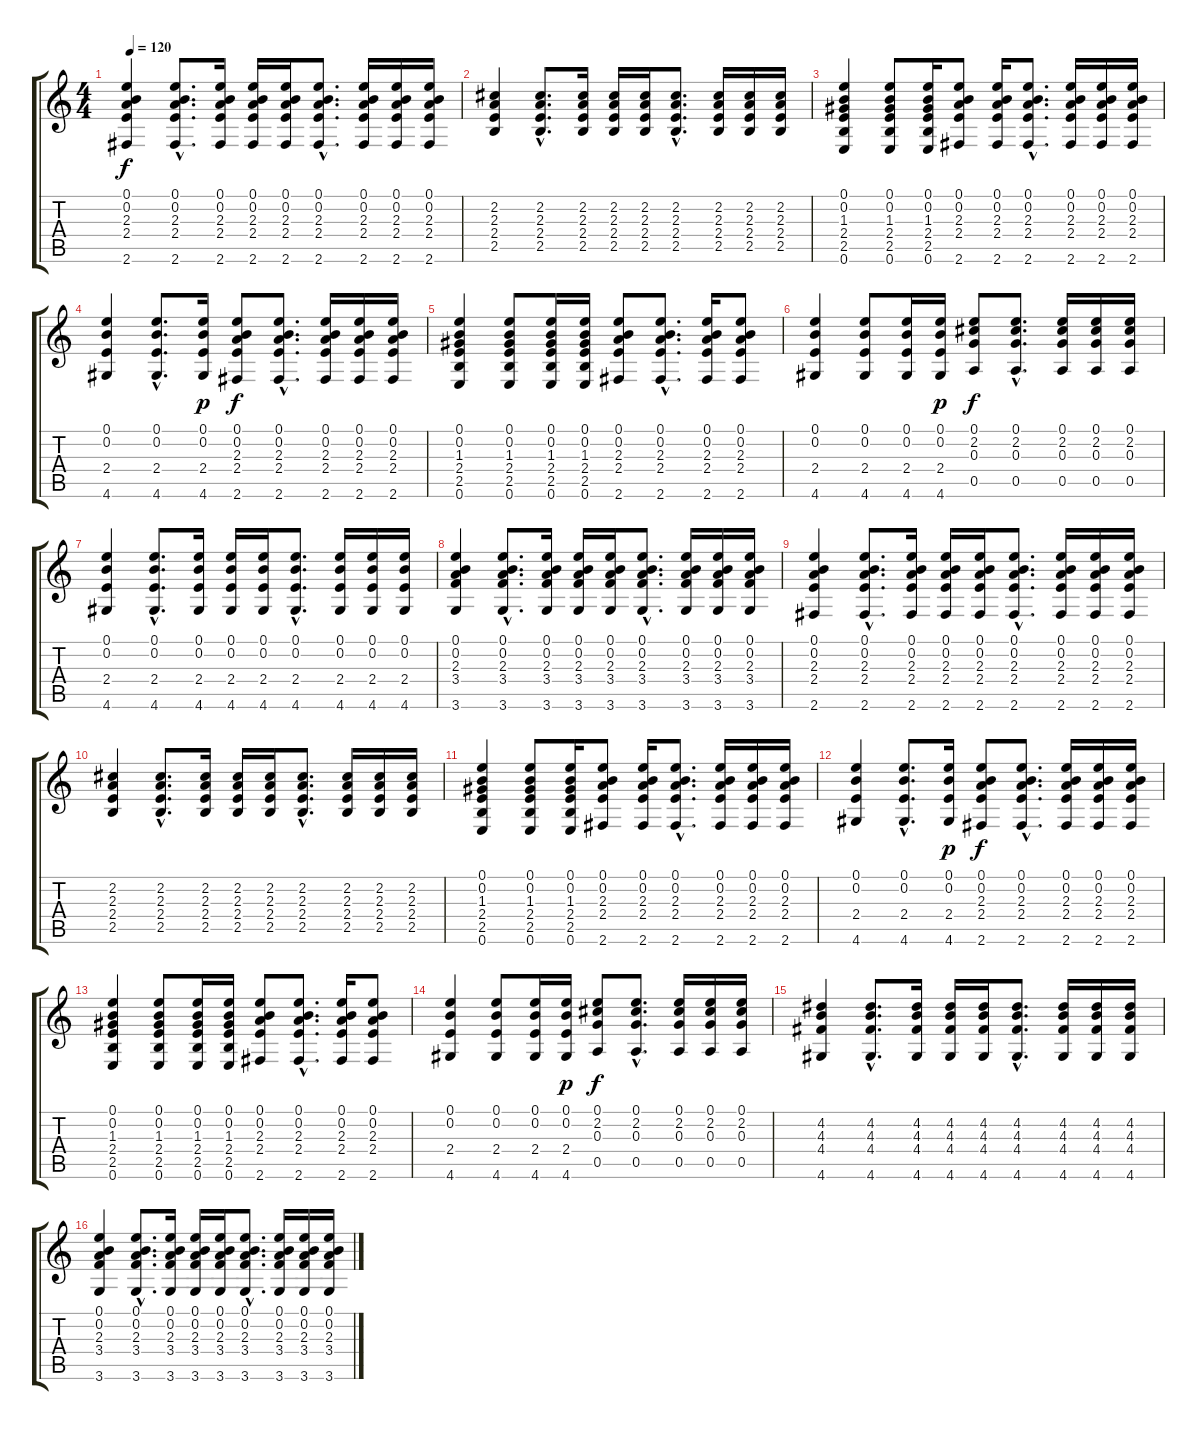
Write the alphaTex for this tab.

\track "" {instrument acousticguitarsteel}
\staff {score tabs}
\tuning (E4 B3 G3 D3 A2 E2) {hide}
\ts (4 4)
\tempo 120
\clef g2
\ks c
(0.1 0.2 2.3 2.4 2.6).4{dy f} (0.1{hac} 0.2{hac} 2.3{hac} 2.4{hac} 2.6{hac}).8{d} (0.1 0.2 2.3 2.4 2.6).16 (0.1 0.2 2.3 2.4 2.6).16 (0.1 0.2 2.3 2.4 2.6).16 (0.1{hac} 0.2{hac} 2.3{hac} 2.4{hac} 2.6{hac}).8{d} (0.1 0.2 2.3 2.4 2.6).16 (0.1 0.2 2.3 2.4 2.6).16 (0.1 0.2 2.3 2.4 2.6).16 |
(2.2 2.3 2.4 2.5).4 (2.2{hac} 2.3{hac} 2.4{hac} 2.5{hac}).8{d} (2.2 2.3 2.4 2.5).16 (2.2 2.3 2.4 2.5).16 (2.2 2.3 2.4 2.5).16 (2.2{hac} 2.3{hac} 2.4{hac} 2.5{hac}).8{d} (2.2 2.3 2.4 2.5).16 (2.2 2.3 2.4 2.5).16 (2.2 2.3 2.4 2.5).16 |
(0.1 0.2 1.3 2.4 2.5 0.6).4 (0.1 0.2 1.3 2.4 2.5 0.6).8 (0.1 0.2 1.3 2.4 2.5 0.6).16 (0.1 0.2 2.3 2.4 2.6).8 (0.1 0.2 2.3 2.4 2.6).16 (0.1{hac} 0.2{hac} 2.3{hac} 2.4{hac} 2.6{hac}).8{d} (0.1 0.2 2.3 2.4 2.6).16 (0.1 0.2 2.3 2.4 2.6).16 (0.1 0.2 2.3 2.4 2.6).16 |
(0.1 0.2 2.4 4.6).4 (0.1{hac} 0.2{hac} 2.4{hac} 4.6{hac}).8{d} (0.1 0.2 2.4 4.6).16{dy p} (0.1 0.2 2.3 2.4 2.6).8{dy f} (0.1{hac} 0.2{hac} 2.3{hac} 2.4{hac} 2.6{hac}).8{d} (0.1 0.2 2.3 2.4 2.6).16 (0.1 0.2 2.3 2.4 2.6).16 (0.1 0.2 2.3 2.4 2.6).16 |
(0.1 0.2 1.3 2.4 2.5 0.6).4 (0.1 0.2 1.3 2.4 2.5 0.6).8 (0.1 0.2 1.3 2.4 2.5 0.6).16 (0.1 0.2 1.3 2.4 2.5 0.6).16 (0.1 0.2 2.3 2.4 2.6).8 (0.1{hac} 0.2{hac} 2.3{hac} 2.4{hac} 2.6{hac}).8{d} (0.1 0.2 2.3 2.4 2.6).16 (0.1 0.2 2.3 2.4 2.6).8 |
(0.1 0.2 2.4 4.6).4 (0.1 0.2 2.4 4.6).8 (0.1 0.2 2.4 4.6).16 (0.1 0.2 2.4 4.6).16{dy p} (0.1 2.2 0.3 0.5).8{dy f} (0.1{hac} 2.2{hac} 0.3{hac} 0.5{hac}).8{d} (0.1 2.2 0.3 0.5).16 (0.1 2.2 0.3 0.5).16 (0.1 2.2 0.3 0.5).16 |
(0.1 0.2 2.4 4.6).4 (0.1{hac} 0.2{hac} 2.4{hac} 4.6{hac}).8{d} (0.1 0.2 2.4 4.6).16 (0.1 0.2 2.4 4.6).16 (0.1 0.2 2.4 4.6).16 (0.1{hac} 0.2{hac} 2.4{hac} 4.6{hac}).8{d} (0.1 0.2 2.4 4.6).16 (0.1 0.2 2.4 4.6).16 (0.1 0.2 2.4 4.6).16 |
(0.1 0.2 2.3 3.4 3.6).4 (0.1{hac} 0.2{hac} 2.3{hac} 3.4{hac} 3.6{hac}).8{d} (0.1 0.2 2.3 3.4 3.6).16 (0.1 0.2 2.3 3.4 3.6).16 (0.1 0.2 2.3 3.4 3.6).16 (0.1{hac} 0.2{hac} 2.3{hac} 3.4{hac} 3.6{hac}).8{d} (0.1 0.2 2.3 3.4 3.6).16 (0.1 0.2 2.3 3.4 3.6).16 (0.1 0.2 2.3 3.4 3.6).16 |
(0.1 0.2 2.3 2.4 2.6).4 (0.1{hac} 0.2{hac} 2.3{hac} 2.4{hac} 2.6{hac}).8{d} (0.1 0.2 2.3 2.4 2.6).16 (0.1 0.2 2.3 2.4 2.6).16 (0.1 0.2 2.3 2.4 2.6).16 (0.1{hac} 0.2{hac} 2.3{hac} 2.4{hac} 2.6{hac}).8{d} (0.1 0.2 2.3 2.4 2.6).16 (0.1 0.2 2.3 2.4 2.6).16 (0.1 0.2 2.3 2.4 2.6).16 |
(2.2 2.3 2.4 2.5).4 (2.2{hac} 2.3{hac} 2.4{hac} 2.5{hac}).8{d} (2.2 2.3 2.4 2.5).16 (2.2 2.3 2.4 2.5).16 (2.2 2.3 2.4 2.5).16 (2.2{hac} 2.3{hac} 2.4{hac} 2.5{hac}).8{d} (2.2 2.3 2.4 2.5).16 (2.2 2.3 2.4 2.5).16 (2.2 2.3 2.4 2.5).16 |
(0.1 0.2 1.3 2.4 2.5 0.6).4 (0.1 0.2 1.3 2.4 2.5 0.6).8 (0.1 0.2 1.3 2.4 2.5 0.6).16 (0.1 0.2 2.3 2.4 2.6).8 (0.1 0.2 2.3 2.4 2.6).16 (0.1{hac} 0.2{hac} 2.3{hac} 2.4{hac} 2.6{hac}).8{d} (0.1 0.2 2.3 2.4 2.6).16 (0.1 0.2 2.3 2.4 2.6).16 (0.1 0.2 2.3 2.4 2.6).16 |
(0.1 0.2 2.4 4.6).4 (0.1{hac} 0.2{hac} 2.4{hac} 4.6{hac}).8{d} (0.1 0.2 2.4 4.6).16{dy p} (0.1 0.2 2.3 2.4 2.6).8{dy f} (0.1{hac} 0.2{hac} 2.3{hac} 2.4{hac} 2.6{hac}).8{d} (0.1 0.2 2.3 2.4 2.6).16 (0.1 0.2 2.3 2.4 2.6).16 (0.1 0.2 2.3 2.4 2.6).16 |
(0.1 0.2 1.3 2.4 2.5 0.6).4 (0.1 0.2 1.3 2.4 2.5 0.6).8 (0.1 0.2 1.3 2.4 2.5 0.6).16 (0.1 0.2 1.3 2.4 2.5 0.6).16 (0.1 0.2 2.3 2.4 2.6).8 (0.1{hac} 0.2{hac} 2.3{hac} 2.4{hac} 2.6{hac}).8{d} (0.1 0.2 2.3 2.4 2.6).16 (0.1 0.2 2.3 2.4 2.6).8 |
(0.1 0.2 2.4 4.6).4 (0.1 0.2 2.4 4.6).8 (0.1 0.2 2.4 4.6).16 (0.1 0.2 2.4 4.6).16{dy p} (0.1 2.2 0.3 0.5).8{dy f} (0.1{hac} 2.2{hac} 0.3{hac} 0.5{hac}).8{d} (0.1 2.2 0.3 0.5).16 (0.1 2.2 0.3 0.5).16 (0.1 2.2 0.3 0.5).16 |
(4.2 4.3 4.4 4.6).4 (4.2{hac} 4.3{hac} 4.4{hac} 4.6{hac}).8{d} (4.2 4.3 4.4 4.6).16 (4.2 4.3 4.4 4.6).16 (4.2 4.3 4.4 4.6).16 (4.2{hac} 4.3{hac} 4.4{hac} 4.6{hac}).8{d} (4.2 4.3 4.4 4.6).16 (4.2 4.3 4.4 4.6).16 (4.2 4.3 4.4 4.6).16 |
(0.1 0.2 2.3 3.4 3.6).4 (0.1{hac} 0.2{hac} 2.3{hac} 3.4{hac} 3.6{hac}).8{d} (0.1 0.2 2.3 3.4 3.6).16 (0.1 0.2 2.3 3.4 3.6).16 (0.1 0.2 2.3 3.4 3.6).16 (0.1{hac} 0.2{hac} 2.3{hac} 3.4{hac} 3.6{hac}).8{d} (0.1 0.2 2.3 3.4 3.6).16 (0.1 0.2 2.3 3.4 3.6).16 (0.1 0.2 2.3 3.4 3.6).16
